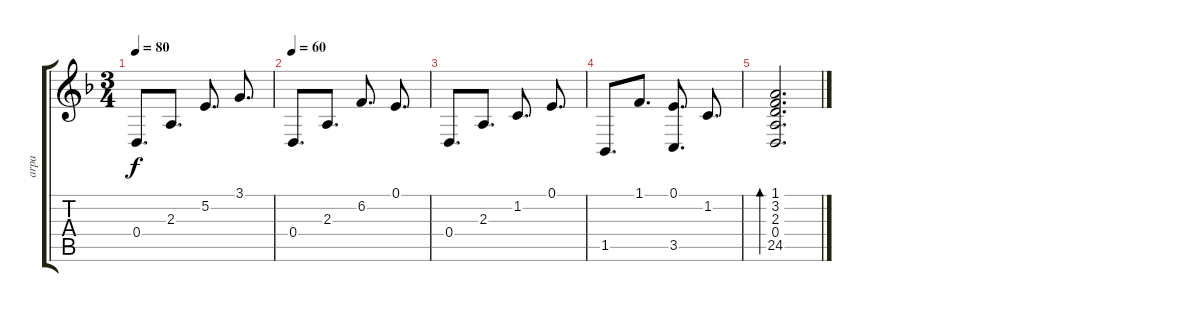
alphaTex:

\track ("arpa" "arpa") {instrument orchestralharp}
\staff {score tabs}
\tuning (E4 B3 G3 D3 A2 E2) {hide}
\ts (3 4)
\tempo 80
\clef g2
\ks f
0.4.8{d dy f} 2.3.8{d} 5.2.8{d} 3.1.8{d} |
\tempo 60
0.4.8{d} 2.3.8{d} 6.2.8{d} 0.1.8{d} |
0.4.8{d} 2.3.8{d} 1.2.8{d} 0.1.8{d} |
1.5.8{d} 1.1.8{d} (0.1 3.5).8{d} 1.2.8{d} |
(1.1 3.2 2.3 0.4 24.5).2{d bd 60}
